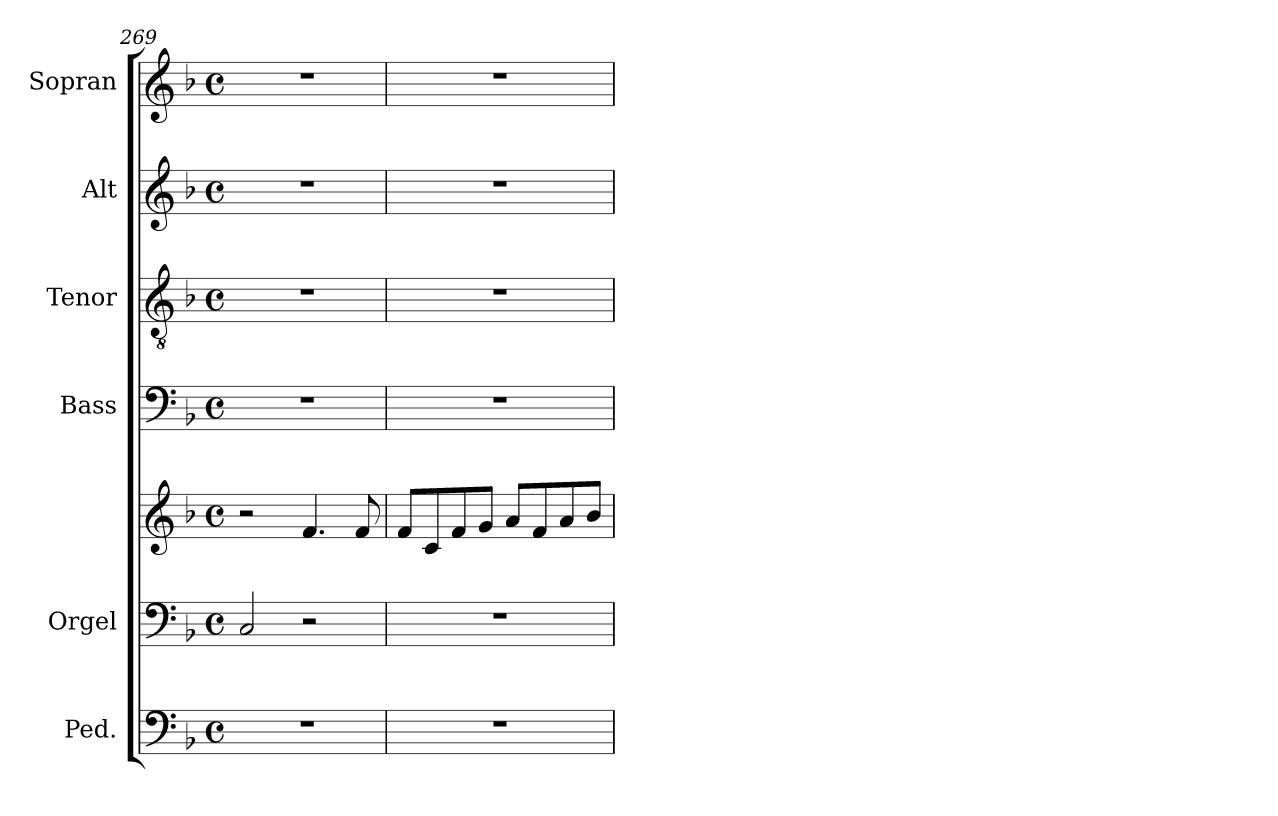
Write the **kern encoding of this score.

**kern	**kern	**kern	**kern	**kern	**kern	**kern
*part6	*part5	*part5	*part4	*part3	*part2	*part1
*staff7	*staff6	*staff5	*staff4	*staff3	*staff2	*staff1
*I"Ped.	*I"Orgel	*	*I"Bass	*I"Tenor	*I"Alt	*I"Sopran
*	*I'Org.	*	*I'B.	*I'T.	*I'A.	*I'S.
*clefF4	*clefF4	*clefG2	*clefF4	*clefGv2	*clefG2	*clefG2
*ITrd7c12	*	*	*	*	*	*
*k[b-]	*k[b-]	*k[b-]	*k[b-]	*k[b-]	*k[b-]	*k[b-]
*F:	*F:	*F:	*F:	*F:	*F:	*F:
*M4/4	*M4/4	*M4/4	*M4/4	*M4/4	*M4/4	*M4/4
*met(c)	*met(c)	*met(c)	*met(c)	*met(c)	*met(c)	*met(c)
=269	=269	=269	=269	=269	=269	=269
1r	2C/	2r	1r	1r	1r	1r
.	2r	4.f/	.	.	.	.
.	.	8f/	.	.	.	.
=270	=270	=270	=270	=270	=270	=270
1r	1r	8f/L	1r	1r	1r	1r
.	.	8c/	.	.	.	.
.	.	8f/	.	.	.	.
.	.	8g/J	.	.	.	.
.	.	8a/L	.	.	.	.
.	.	8f/	.	.	.	.
.	.	8a/	.	.	.	.
.	.	8b-/J	.	.	.	.
=	=	=	=	=	=	=
*-	*-	*-	*-	*-	*-	*-
